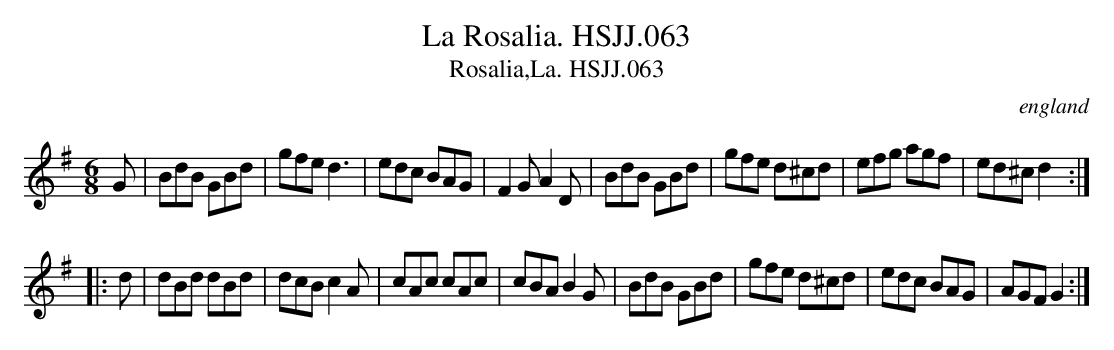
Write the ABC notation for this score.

X:1
T:La Rosalia. HSJJ.063
T:Rosalia,La. HSJJ.063
O:england
M:6/8
L:1/8
K:G
G|BdB GBd|gfe d3|edc BAG|F2GA2D|BdB GBd|gfe d^cd|efg agf|ed^cd2:|
|:d|dBd dBd|dcBc2A|cAc cAc|cBAB2G|BdB GBd|gfe d^cd|edc BAG|AGFG2:|]
